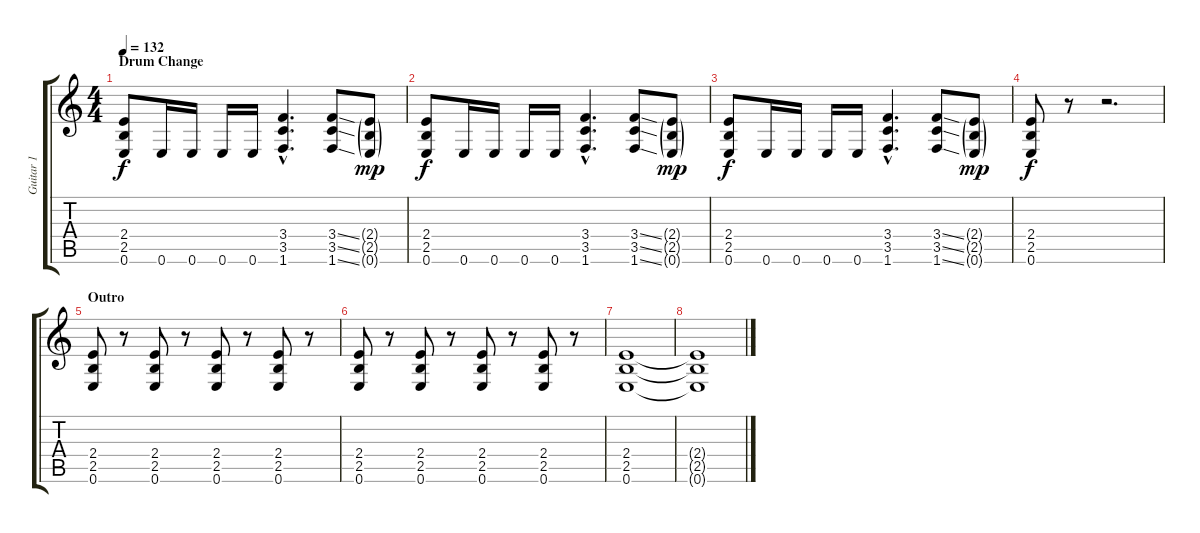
\track ("Guitar 1" "Guitar 1") {instrument distortionguitar}
\staff {score tabs}
\tuning (E4 B3 G3 D3 A2 E2) {hide}
\ts (4 4)
\section ("" "Drum Change")
\tempo 132
\clef g2
\ks c
(2.4 2.5 0.6).8{dy f} 0.6.16 0.6.16 0.6.16 0.6.16 (3.4{hac} 3.5{hac} 1.6{hac}).4{d} (3.4{ss} 3.5{ss} 1.6{ss}).8 (2.4{g} 2.5{g} 0.6{g}).8{dy mp} |
(2.4 2.5 0.6).8{dy f} 0.6.16 0.6.16 0.6.16 0.6.16 (3.4{hac} 3.5{hac} 1.6{hac}).4{d} (3.4{ss} 3.5{ss} 1.6{ss}).8 (2.4{g} 2.5{g} 0.6{g}).8{dy mp} |
(2.4 2.5 0.6).8{dy f} 0.6.16 0.6.16 0.6.16 0.6.16 (3.4{hac} 3.5{hac} 1.6{hac}).4{d} (3.4{ss} 3.5{ss} 1.6{ss}).8 (2.4{g} 2.5{g} 0.6{g}).8{dy mp} |
(2.4 2.5 0.6).8{dy f} r.8 r.2{d} |
\section ("" "Outro")
(2.4 2.5 0.6).8 r.8 (2.4 2.5 0.6).8 r.8 (2.4 2.5 0.6).8 r.8 (2.4 2.5 0.6).8 r.8 |
(2.4 2.5 0.6).8 r.8 (2.4 2.5 0.6).8 r.8 (2.4 2.5 0.6).8 r.8 (2.4 2.5 0.6).8 r.8 |
(2.4 2.5 0.6).1 |
(2.4{t} 2.5{t} 0.6{t}).1
